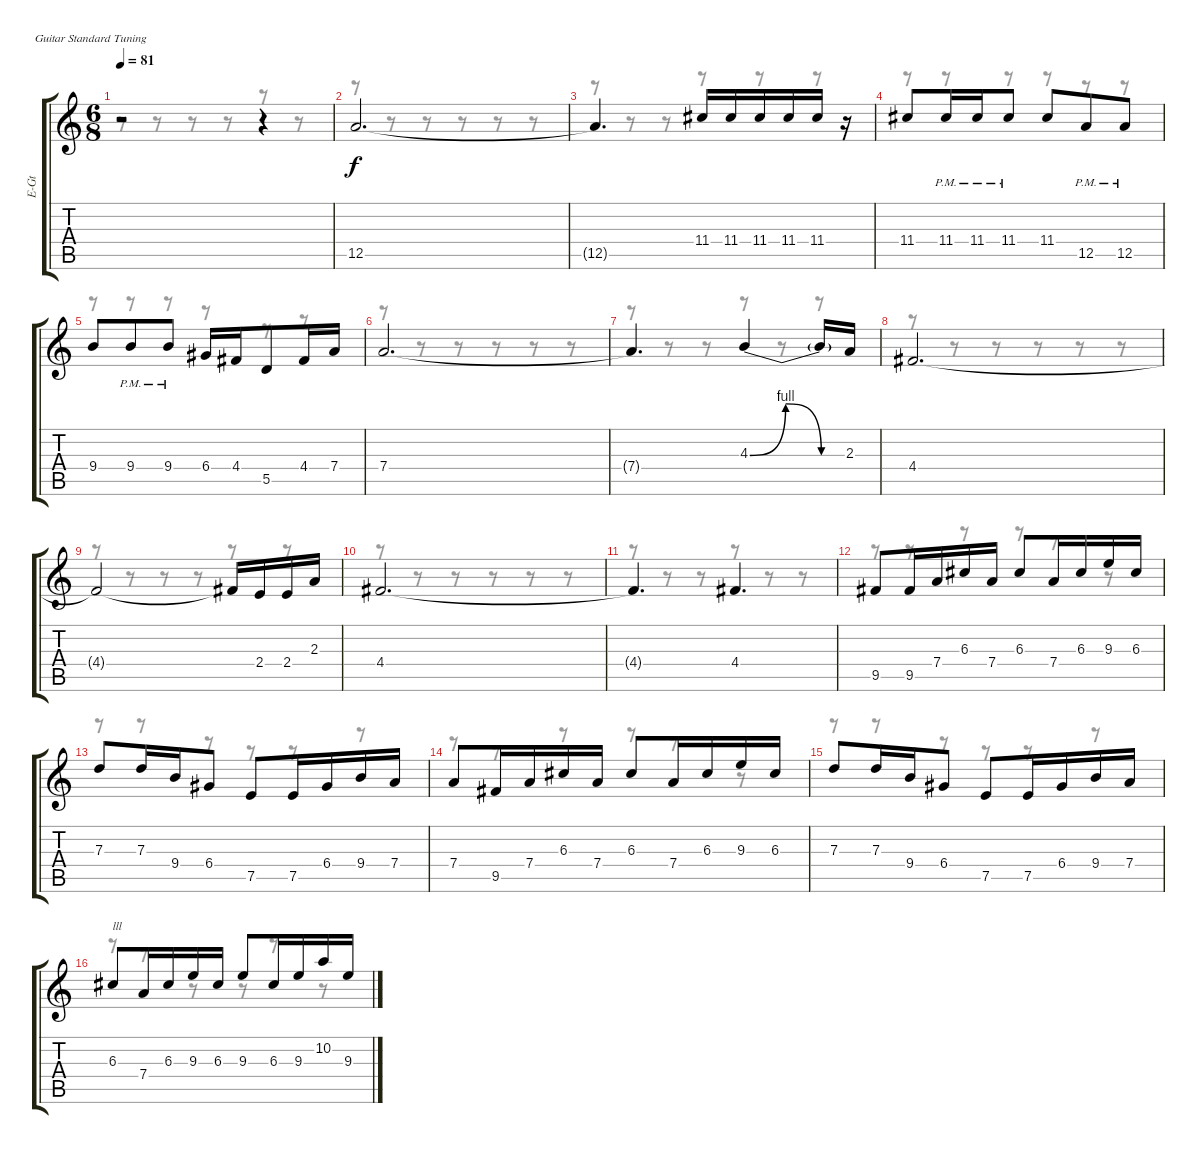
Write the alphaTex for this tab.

\bracketExtendMode groupsimilarinstruments
\track ("Kirk Hammett (Lead)" "E-Gt") {instrument distortionguitar}
\staff {score tabs}
\tuning (E4 B3 G3 D3 A2 E2)
\voice
\ts (6 8)
\tempo 81
\clef g2
\ks c
r.2{dy f} r.4 |
12.5.2{d} |
12.5{t}.4{d} 11.4{acc #}.16 11.4{acc #}.16 11.4{acc #}.16 11.4{acc #}.16 11.4{acc #}.16 r.16 |
11.4{acc #}.8 11.4{pm acc #}.16 11.4{pm acc #}.16 11.4{pm acc #}.8 11.4{acc #}.8 12.5{pm}.8 12.5{pm}.8 |
9.4.8 9.4{pm}.8 9.4{pm}.8 6.4{acc #}.16 4.4{acc #}.16 5.5.8 4.4{acc #}.16 7.4.16 |
7.4.2{d} |
7.4{t}.4{d} 4.3{be (bendrelease 0 0 30 4 30 4 60 0)}.4 4.3{be (hold 0 0 60 0) t}.16 2.3.16 |
4.4{acc #}.2{d} |
4.4{t acc #}.2 4.4{t acc #}.16 2.4.16 2.4.16 2.3.16 |
4.4{acc #}.2{d} |
4.4{t acc #}.4{d} 4.4{acc #}.4{d} |
9.5{acc #}.8 9.5{acc #}.16 7.4.16 6.3{acc #}.16 7.4.16 6.3{acc #}.8 7.4.16 6.3{acc #}.16 9.3.16 6.3{acc #}.16 |
7.3.8 7.3.16 9.4.16 6.4{acc #}.8 7.5.8 7.5.16 6.4{acc #}.16 9.4.16 7.4.16 |
7.4.8 9.5{acc #}.16 7.4.16 6.3{acc #}.16 7.4.16 6.3{acc #}.8 7.4.16 6.3{acc #}.16 9.3.16 6.3{acc #}.16 |
7.3.8 7.3.16 9.4.16 6.4{acc #}.8 7.5.8 7.5.16 6.4{acc #}.16 9.4.16 7.4.16 |
6.3{acc #}.8{txt "lll"} 7.4.16 6.3{acc #}.16 9.3.16 6.3{acc #}.16 9.3.8 6.3{acc #}.16 9.3.16 10.2.16 9.3.16
\voice
\clef g2
\ottava regular
\simile none
\ks c
r.8{dy mf} r.8 r.8 r.8 r.8 r.8 |
r.8 r.8 r.8 r.8 r.8 r.8 |
r.8 r.8 r.8 r.8 r.8 r.8 |
r.8 r.8 r.8 r.8 r.8 r.8 |
r.8 r.8 r.8 r.8 r.8 r.8 |
r.8 r.8 r.8 r.8 r.8 r.8 |
r.8 r.8 r.8 r.8 r.8 r.8 |
r.8 r.8 r.8 r.8 r.8 r.8 |
r.8 r.8 r.8 r.8 r.8 r.8 |
r.8 r.8 r.8 r.8 r.8 r.8 |
r.8 r.8 r.8 r.8 r.8 r.8 |
r.8 r.8 r.8 r.8 r.8 r.8 |
r.8 r.8 r.8 r.8 r.8 r.8 |
r.8 r.8 r.8 r.8 r.8 r.8 |
r.8 r.8 r.8 r.8 r.8 r.8 |
r.8 r.8 r.8 r.8 r.8 r.8
